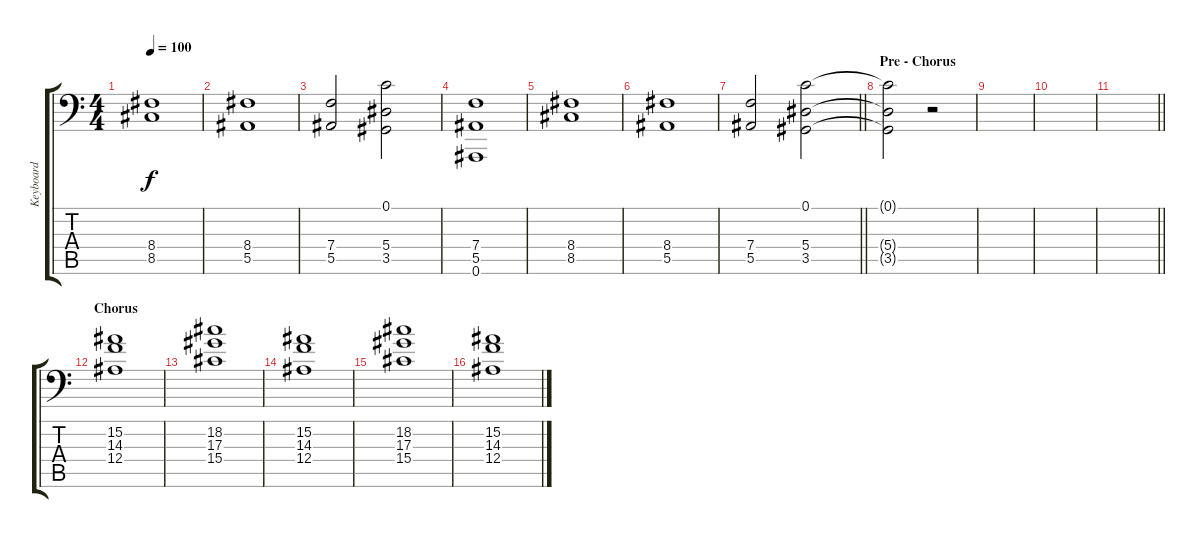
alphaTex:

\track ("Keyboard" "Keyboard") {instrument stringensemble1}
\staff {score tabs}
\tuning (C4 G3 Eb3 Bb2 F2 Bb1) {hide}
\ts (4 4)
\tempo 100
\clef f4
\ks c
(8.4 8.5).1{dy f} |
(8.4 5.5).1 |
(7.4 5.5).2 (0.1 5.4 3.5).2 |
(7.4 5.5 0.6).1 |
(8.4 8.5).1 |
(8.4 5.5).1 |
\barLineRight lightlight
(7.4 5.5).2 (0.1 5.4 3.5).2 |
\section ("" "Pre - Chorus")
(0.1{t} 5.4{t} 3.5{t}).2{volume 0} r.2 |
|
|
\barLineRight lightlight
|
\section ("" "Chorus")
(15.2 14.3 12.4).1{volume 13 instrument acousticgrandpiano} |
(18.2 17.3 15.4).1 |
(15.2 14.3 12.4).1 |
(18.2 17.3 15.4).1 |
(15.2 14.3 12.4).1
